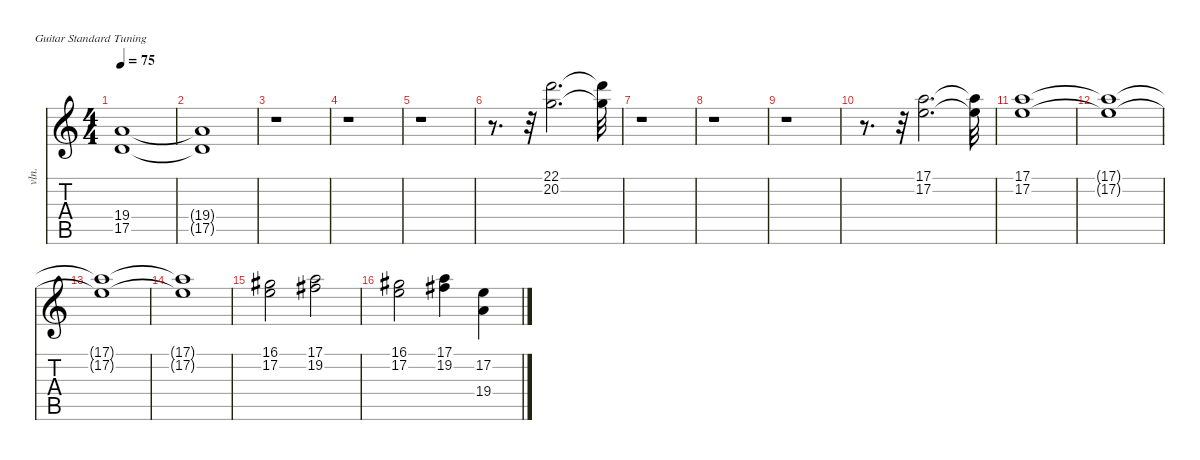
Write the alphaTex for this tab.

\defaultSystemsLayout 4
\hideDynamics
\bracketExtendMode nobrackets
\otherSystemsTrackNameOrientation horizontal
\track ("Keyboards" "vln.") {instrument synthstrings1}
\staff {score tabs}
\tuning (E4 B3 G3 D3 A2 E2)
\ts (4 4)
\tempo 75
\clef g2
\ks c
(19.4 17.5).1{dy mf beam Up} |
(19.4{t} 17.5{t}).1{dy f beam Up} |
r.1{beam Down} |
r.1{beam Down} |
r.1{beam Down} |
r.8{d beam Down} r.32{beam Down} (22.1 20.2).2{d dy fff beam Down} (22.1{t} 20.2{t}).32{dy f beam Down} |
r.1{beam Down} |
r.1{beam Down} |
r.1{beam Down} |
r.8{d beam Down} r.32{beam Down} (17.1 17.2).2{d dy fff beam Down} (17.1{t} 17.2{t}).32{dy f beam Down} |
(17.1 17.2).1{dy mf beam Down} |
(17.1{t} 17.2{t}).1{dy f beam Down} |
(17.1{t} 17.2{t}).1{beam Down} |
(17.1{t} 17.2{t}).1{beam Down} |
(16.1{acc #} 17.2).2{beam Down} (17.1 19.2{acc #}).2{dy mf beam Down} |
(16.1{acc #} 17.2).2{beam Down} (17.1 19.2{acc #}).4{beam Down} (17.2 19.4).4{dy f beam Down}
